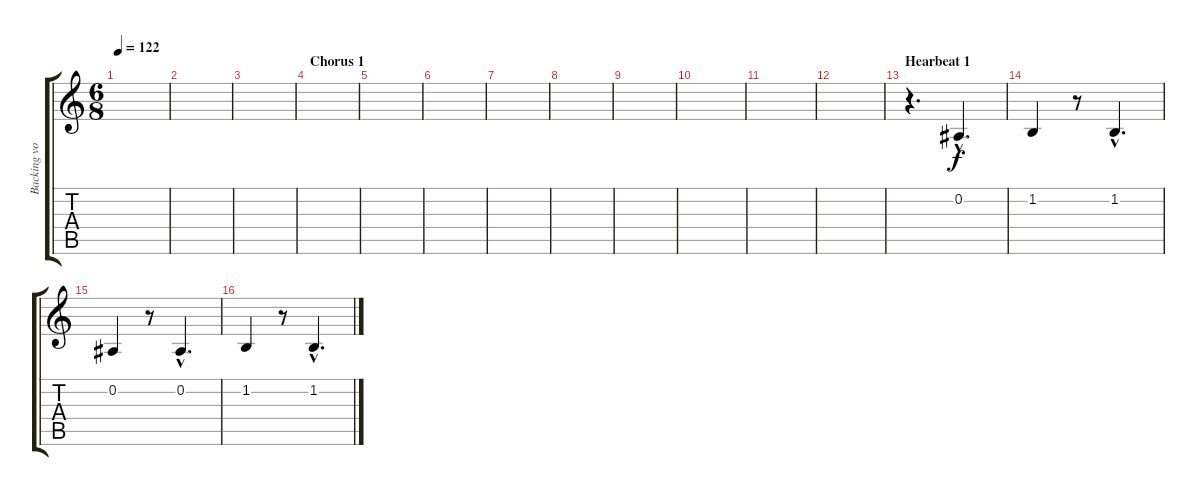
\track ("Backing vocals 2" "Backing vo") {instrument bassoon}
\staff {score tabs}
\tuning (Eb4 Bb3 Gb3 Db3 Ab2 Eb2) {hide}
\ts (6 8)
\tempo 122
\clef g2
\ks c
|
|
|
\section ("" "Chorus 1")
|
|
|
|
|
|
|
|
|
\section ("" "Hearbeat 1")
r.4{d} 0.2{hac}.4{d} |
1.2.4 r.8 1.2{hac}.4{d} |
0.2.4 r.8 0.2{hac}.4{d} |
1.2.4 r.8 1.2{hac}.4{d}
